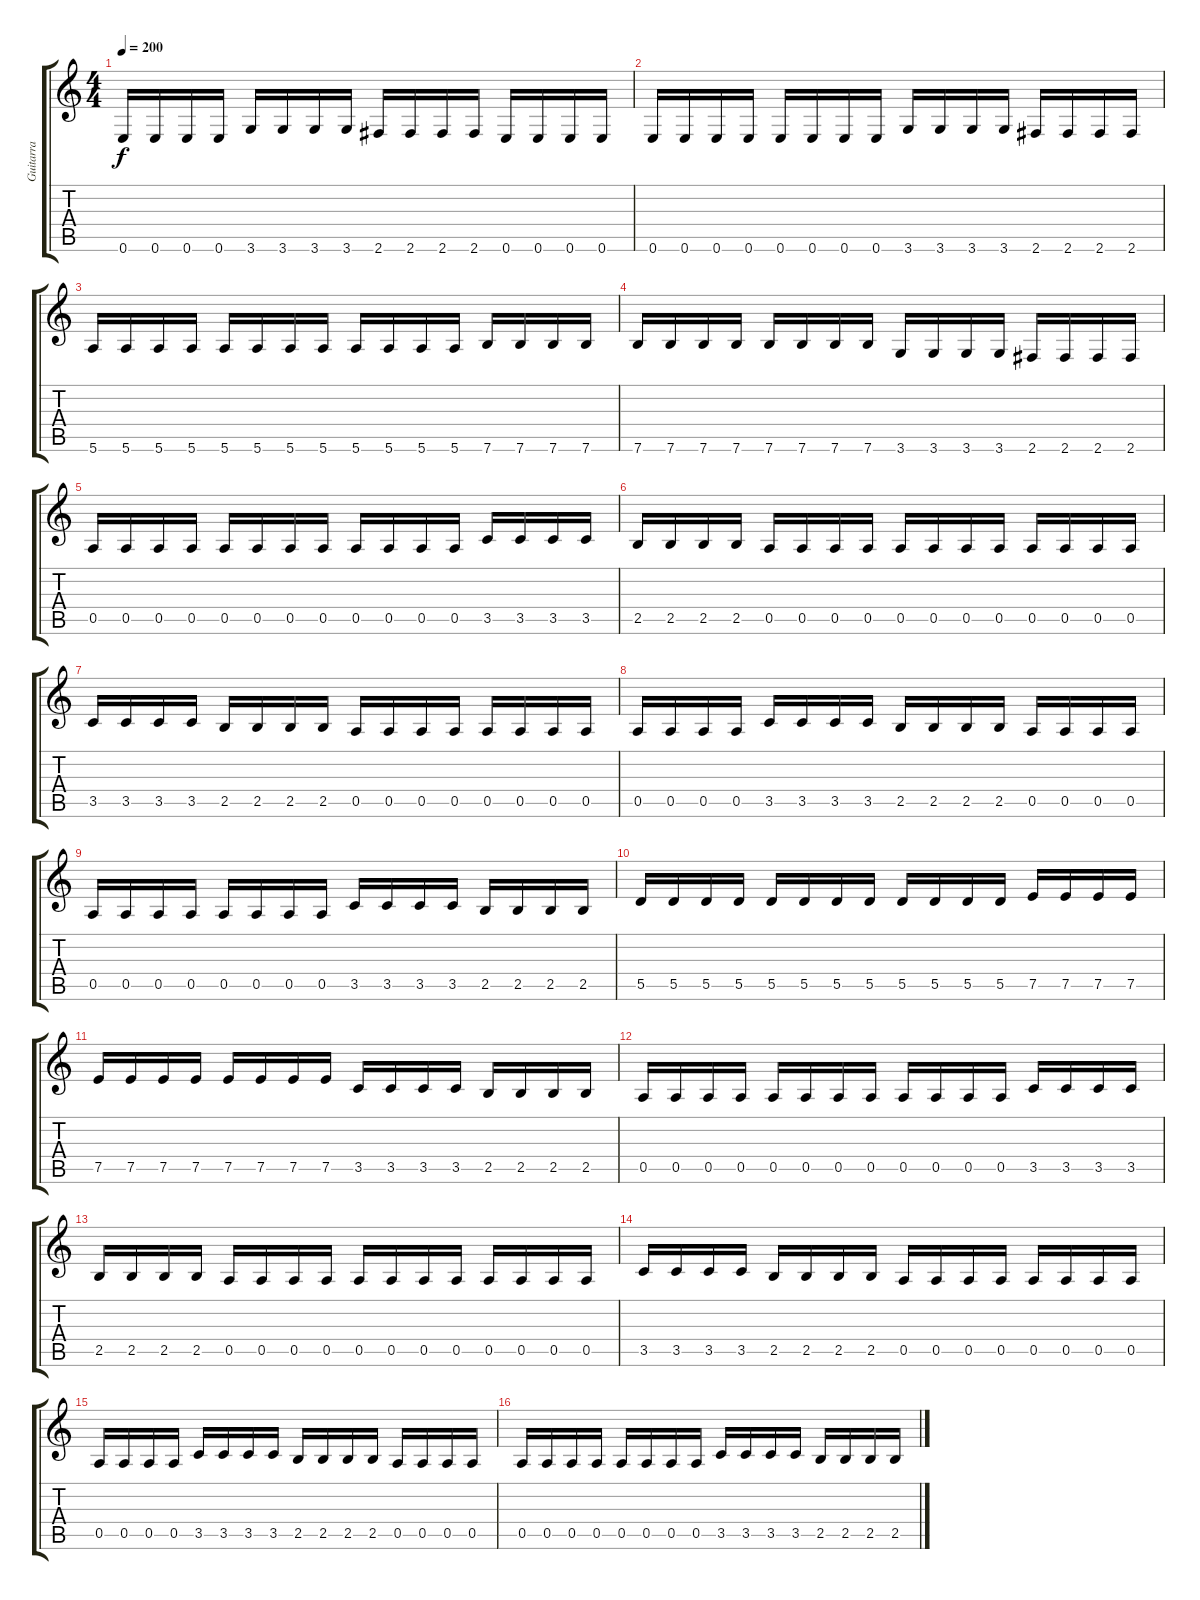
\track ("Guitarra" "Guitarra") {instrument distortionguitar}
\staff {score tabs}
\tuning (E4 B3 G3 D3 A2 E2) {hide}
\ts (4 4)
\tempo 200
\clef g2
\ks c
0.6.16{dy f} 0.6.16 0.6.16 0.6.16 3.6.16 3.6.16 3.6.16 3.6.16 2.6.16 2.6.16 2.6.16 2.6.16 0.6.16 0.6.16 0.6.16 0.6.16 |
0.6.16 0.6.16 0.6.16 0.6.16 0.6.16 0.6.16 0.6.16 0.6.16 3.6.16 3.6.16 3.6.16 3.6.16 2.6.16 2.6.16 2.6.16 2.6.16 |
5.6.16 5.6.16 5.6.16 5.6.16 5.6.16 5.6.16 5.6.16 5.6.16 5.6.16 5.6.16 5.6.16 5.6.16 7.6.16 7.6.16 7.6.16 7.6.16 |
7.6.16 7.6.16 7.6.16 7.6.16 7.6.16 7.6.16 7.6.16 7.6.16 3.6.16 3.6.16 3.6.16 3.6.16 2.6.16 2.6.16 2.6.16 2.6.16 |
0.5.16 0.5.16 0.5.16 0.5.16 0.5.16 0.5.16 0.5.16 0.5.16 0.5.16 0.5.16 0.5.16 0.5.16 3.5.16 3.5.16 3.5.16 3.5.16 |
2.5.16 2.5.16 2.5.16 2.5.16 0.5.16 0.5.16 0.5.16 0.5.16 0.5.16 0.5.16 0.5.16 0.5.16 0.5.16 0.5.16 0.5.16 0.5.16 |
3.5.16 3.5.16 3.5.16 3.5.16 2.5.16 2.5.16 2.5.16 2.5.16 0.5.16 0.5.16 0.5.16 0.5.16 0.5.16 0.5.16 0.5.16 0.5.16 |
0.5.16 0.5.16 0.5.16 0.5.16 3.5.16 3.5.16 3.5.16 3.5.16 2.5.16 2.5.16 2.5.16 2.5.16 0.5.16 0.5.16 0.5.16 0.5.16 |
0.5.16 0.5.16 0.5.16 0.5.16 0.5.16 0.5.16 0.5.16 0.5.16 3.5.16 3.5.16 3.5.16 3.5.16 2.5.16 2.5.16 2.5.16 2.5.16 |
5.5.16 5.5.16 5.5.16 5.5.16 5.5.16 5.5.16 5.5.16 5.5.16 5.5.16 5.5.16 5.5.16 5.5.16 7.5.16 7.5.16 7.5.16 7.5.16 |
7.5.16 7.5.16 7.5.16 7.5.16 7.5.16 7.5.16 7.5.16 7.5.16 3.5.16 3.5.16 3.5.16 3.5.16 2.5.16 2.5.16 2.5.16 2.5.16 |
0.5.16 0.5.16 0.5.16 0.5.16 0.5.16 0.5.16 0.5.16 0.5.16 0.5.16 0.5.16 0.5.16 0.5.16 3.5.16 3.5.16 3.5.16 3.5.16 |
2.5.16 2.5.16 2.5.16 2.5.16 0.5.16 0.5.16 0.5.16 0.5.16 0.5.16 0.5.16 0.5.16 0.5.16 0.5.16 0.5.16 0.5.16 0.5.16 |
3.5.16 3.5.16 3.5.16 3.5.16 2.5.16 2.5.16 2.5.16 2.5.16 0.5.16 0.5.16 0.5.16 0.5.16 0.5.16 0.5.16 0.5.16 0.5.16 |
0.5.16 0.5.16 0.5.16 0.5.16 3.5.16 3.5.16 3.5.16 3.5.16 2.5.16 2.5.16 2.5.16 2.5.16 0.5.16 0.5.16 0.5.16 0.5.16 |
0.5.16 0.5.16 0.5.16 0.5.16 0.5.16 0.5.16 0.5.16 0.5.16 3.5.16 3.5.16 3.5.16 3.5.16 2.5.16 2.5.16 2.5.16 2.5.16
